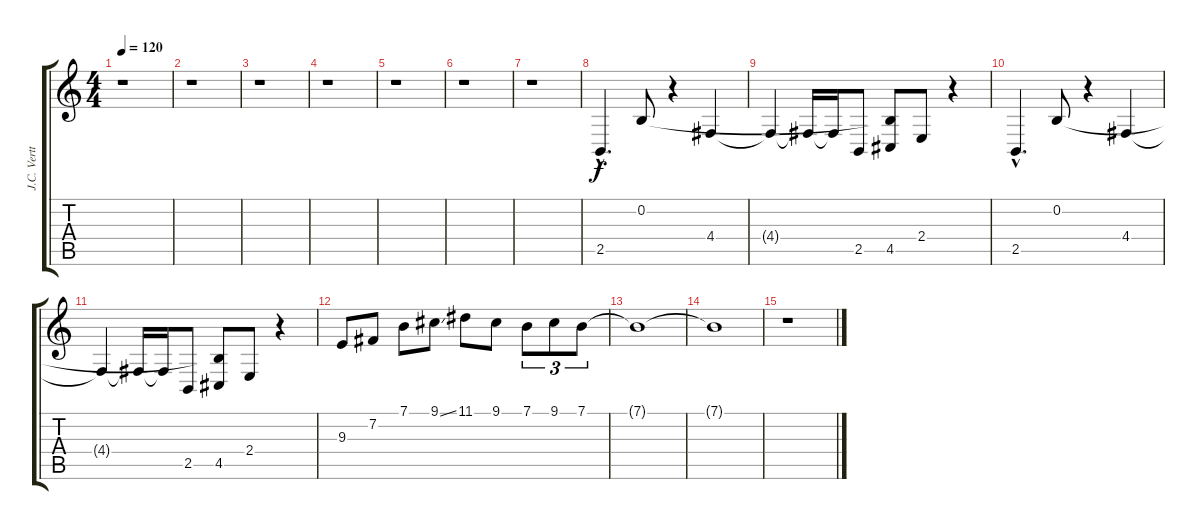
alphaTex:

\track ("J.C. Vertti Rhodes" "J.C. Vertt") {instrument electricpiano1}
\staff {score tabs}
\tuning (E4 B3 G3 D3 A2 E2) {hide}
\ts (4 4)
\tempo 120
\clef g2
\ks c
r.1{dy f} |
r.1 |
r.1 |
r.1 |
r.1 |
r.1 |
r.1 |
2.5{hac}.4{d instrument violin} 0.2.8 r.4 4.4.4 |
4.4{t}.4 4.4{t}.16 4.4{t}.16 2.5.8 (0.2{t} 4.5).8 2.4.8 r.4 |
2.5{hac}.4{d} 0.2.8 r.4 4.4.4 |
4.4{t}.4 4.4{t}.16 4.4{t}.16 2.5.8 (0.2{t} 4.5).8 2.4.8 r.4 |
9.3.8{instrument electricpiano1} 7.2.8 7.1.8 9.1{ss}.8 11.1.8 9.1.8 7.1.8{tu (3 2)} 9.1.8{tu (3 2)} 7.1.8{tu (3 2)} |
7.1{t}.1 |
7.1{t}.1 |
r.1
